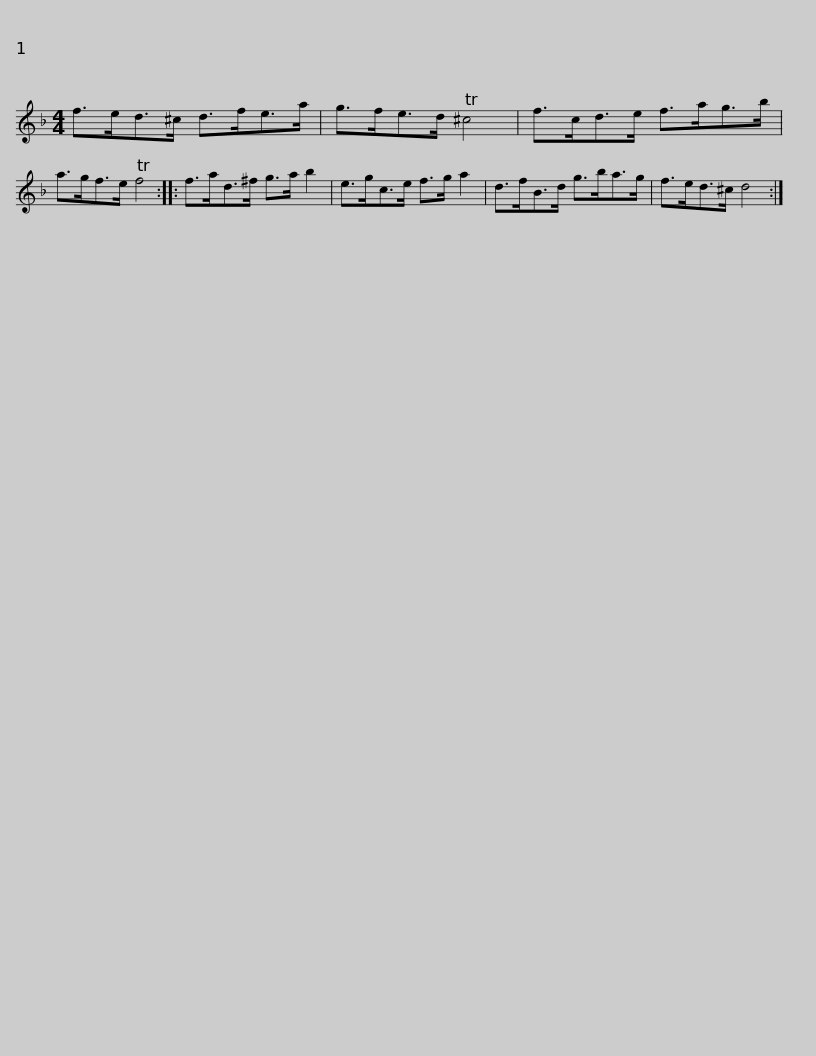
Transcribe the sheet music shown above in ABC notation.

X:1
L:1/8
M:4/4
I:linebreak $
K:F
V:1 treble
V:1
 f>ed>^c d>fe>a | g>fe>d T^c4 | f>cd>e f>ag>b | a>gf>e Tf4 :: f>ad>^f g>a b2 |$ %5
 e>gc>e f>g a2 | d>fB>d g>ba>g | f>ed>^c d4 :| %8
